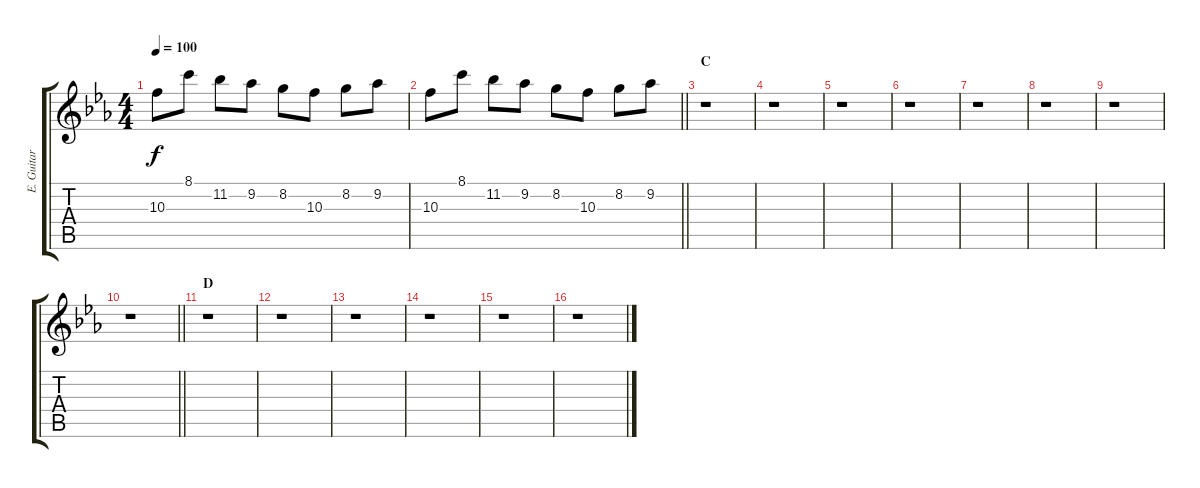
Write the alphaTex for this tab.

\track ("E. Guitar III" "E. Guitar ") {instrument electricguitarclean}
\staff {score tabs}
\tuning (E4 B3 G3 D3 A2 E2) {hide}
\ts (4 4)
\tempo 100
\clef g2
\ks eb
10.3.8{dy f} 8.1.8 11.2.8 9.2.8 8.2.8 10.3.8 8.2.8 9.2.8 |
\barLineRight lightlight
10.3.8 8.1.8 11.2.8 9.2.8 8.2.8 10.3.8 8.2.8 9.2.8 |
\section ("" "C")
r.1 |
r.1 |
r.1 |
r.1 |
r.1 |
r.1 |
r.1 |
\barLineRight lightlight
r.1 |
\section ("" "D")
r.1 |
r.1 |
r.1 |
r.1 |
r.1 |
r.1
